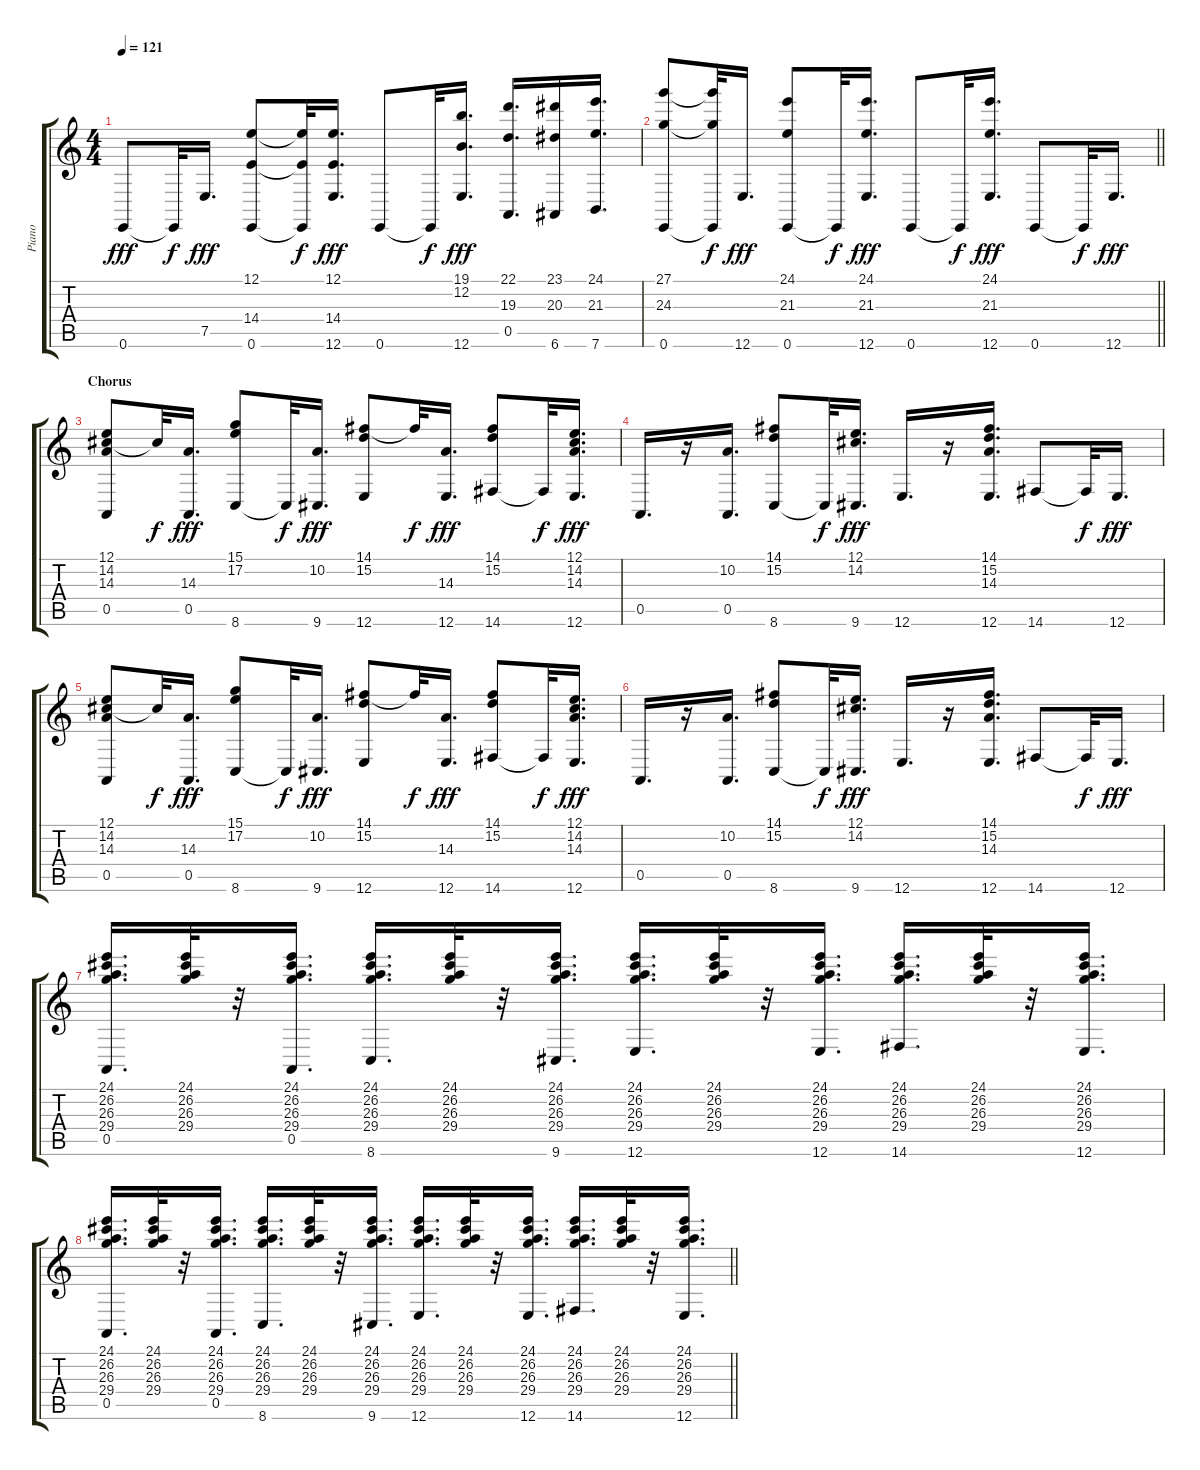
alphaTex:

\track ("Piano" "Piano") {instrument acousticgrandpiano}
\staff {score tabs}
\tuning (E4 B3 G3 D3 A2 E2) {hide}
\ts (4 4)
\tempo 121
\clef g2
\ks c
0.6.8{dy fff} 0.6{t}.32{dy f} 7.5.16{d dy fff} (12.1 14.4 0.6).8 (12.1{t} 14.4{t} 0.6{t}).32{dy f} (12.1 14.4 12.6).16{d dy fff} 0.6.8 0.6{t}.32{dy f} (19.1 12.2 12.6).16{d dy fff} (22.1 19.3 0.5).16{d} (23.1 20.3 6.6).16 (24.1 21.3 7.6).16{d} |
\barLineRight lightlight
(27.1 24.3 0.6).8 (27.1{t} 24.3{t} 0.6{t}).32{dy f} 12.6.16{d dy fff} (24.1 21.3 0.6).8 0.6{t}.32{dy f} (24.1 21.3 12.6).16{d dy fff} 0.6.8 0.6{t}.32{dy f} (24.1 21.3 12.6).16{d dy fff} 0.6.8 0.6{t}.32{dy f} 12.6.16{d dy fff} |
\section ("" "Chorus")
(12.1 14.2 14.3 0.5).8 14.2{t}.32{dy f} (14.3 0.5).16{d dy fff} (15.1 17.2 8.6).8 8.6{t}.32{dy f} (10.2 9.6).16{d dy fff} (14.1 15.2 12.6).8 14.1{t}.32{dy f} (14.3 12.6).16{d dy fff} (14.1 15.2 14.6).8 14.6{t}.32{dy f} (12.1 14.2 14.3 12.6).16{d dy fff} |
0.5.16{d} r.16 (10.2 0.5).16{d} (14.1 15.2 8.6).8 8.6{t}.32{dy f} (12.1 14.2 9.6).16{d dy fff} 12.6.16{d} r.16 (14.1 15.2 14.3 12.6).16{d} 14.6.8 14.6{t}.32{dy f} 12.6.16{d dy fff} |
(12.1 14.2 14.3 0.5).8 14.2{t}.32{dy f} (14.3 0.5).16{d dy fff} (15.1 17.2 8.6).8 8.6{t}.32{dy f} (10.2 9.6).16{d dy fff} (14.1 15.2 12.6).8 14.1{t}.32{dy f} (14.3 12.6).16{d dy fff} (14.1 15.2 14.6).8 14.6{t}.32{dy f} (12.1 14.2 14.3 12.6).16{d dy fff} |
0.5.16{d} r.16 (10.2 0.5).16{d} (14.1 15.2 8.6).8 8.6{t}.32{dy f} (12.1 14.2 9.6).16{d dy fff} 12.6.16{d} r.16 (14.1 15.2 14.3 12.6).16{d} 14.6.8 14.6{t}.32{dy f} 12.6.16{d dy fff} |
(24.1 26.2 26.3 29.4 0.5).16{d} (24.1 26.2 26.3 29.4).32 r.32 (24.1 26.2 26.3 29.4 0.5).16{d} (24.1 26.2 26.3 29.4 8.6).16{d} (24.1 26.2 26.3 29.4).32 r.32 (24.1 26.2 26.3 29.4 9.6).16{d} (24.1 26.2 26.3 29.4 12.6).16{d} (24.1 26.2 26.3 29.4).32 r.32 (24.1 26.2 26.3 29.4 12.6).16{d} (24.1 26.2 26.3 29.4 14.6).16{d} (24.1 26.2 26.3 29.4).32 r.32 (24.1 26.2 26.3 29.4 12.6).16{d} |
\barLineRight lightlight
(24.1 26.2 26.3 29.4 0.5).16{d} (24.1 26.2 26.3 29.4).32 r.32 (24.1 26.2 26.3 29.4 0.5).16{d} (24.1 26.2 26.3 29.4 8.6).16{d} (24.1 26.2 26.3 29.4).32 r.32 (24.1 26.2 26.3 29.4 9.6).16{d} (24.1 26.2 26.3 29.4 12.6).16{d} (24.1 26.2 26.3 29.4).32 r.32 (24.1 26.2 26.3 29.4 12.6).16{d} (24.1 26.2 26.3 29.4 14.6).16{d} (24.1 26.2 26.3 29.4).32 r.32 (24.1 26.2 26.3 29.4 12.6).16{d}
